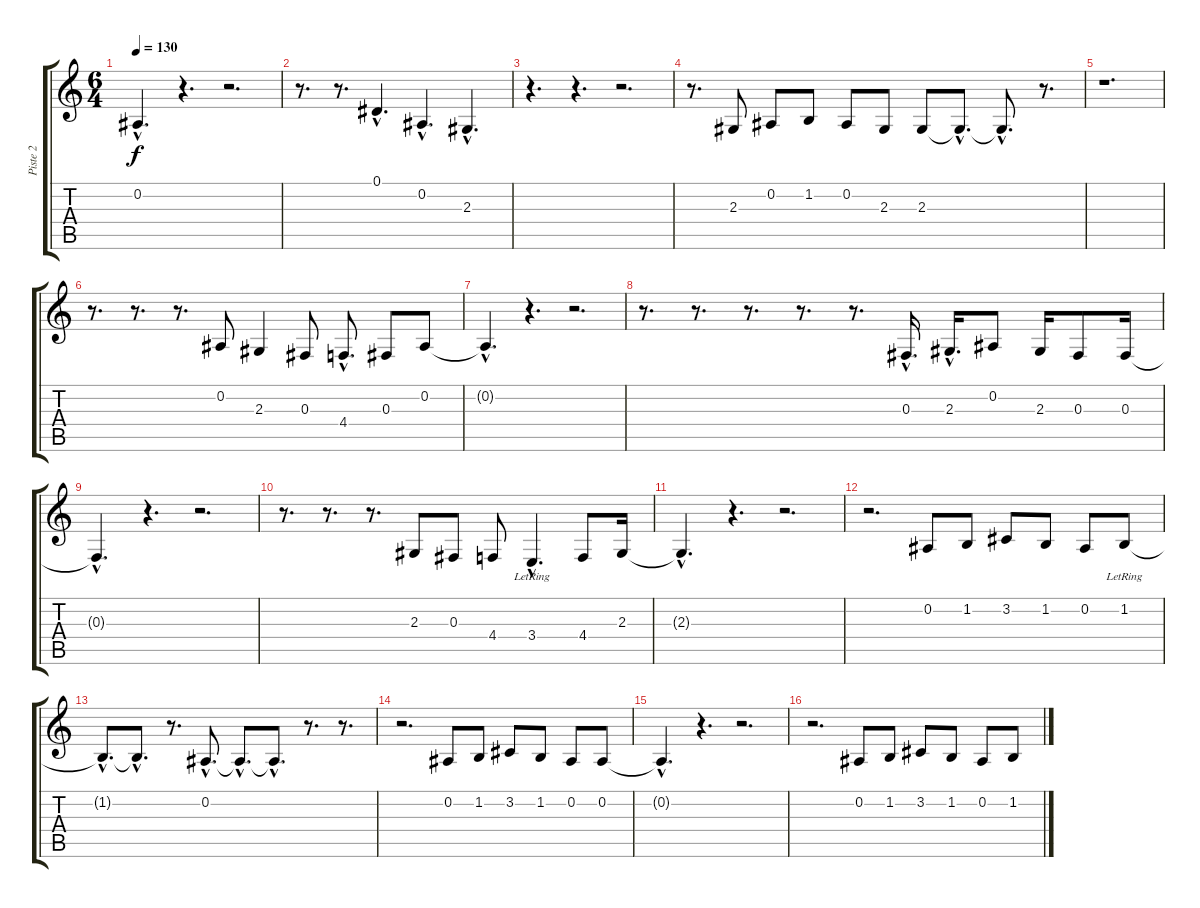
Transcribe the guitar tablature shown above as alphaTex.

\track ("Piste 2" "Piste 2") {instrument flute}
\staff {score tabs}
\tuning (Eb4 Bb3 Gb3 Db3 Ab2 Eb2) {hide}
\ts (6 4)
\tempo 130
\clef g2
\ks c
0.2{hac t}.4{d dy f} r.4{d} r.2{d} |
r.8{d} r.8{d} 0.1{hac}.4{d} 0.2{hac}.4{d} 2.3{hac}.4{d} |
r.4{d} r.4{d} r.2{d} |
r.8{d} 2.3.8 0.2.8 1.2.8 0.2.8 2.3.8 2.3.8 2.3{hac t}.8{d} 2.3{hac t}.8{d} r.8{d} |
r.1{d} |
r.8{d} r.8{d} r.8{d} 0.2.8 2.3.4 0.3.8 4.4{hac}.8{d} 0.3.8 0.2.8 |
0.2{hac t}.4{d} r.4{d} r.2{d} |
r.8{d} r.8{d} r.8{d} r.8{d} r.8{d} 0.3{hac}.16{d} 2.3{hac}.16{d} 0.2.8 2.3.16 0.3.8 0.3.16 |
0.3{hac t}.4{d} r.4{d} r.2{d} |
r.8{d} r.8{d} r.8{d} 2.3.8 0.3.8 4.4.8 3.4{hac lr}.4{d} 4.4.8 2.3.16 |
2.3{hac t}.4{d} r.4{d} r.2{d} |
r.2{d} 0.2.8 1.2.8 3.2.8 1.2.8 0.2.8 1.2{lr}.8 |
1.2{hac t}.8{d} 1.2{hac t}.8{d} r.8{d} 0.2{hac}.8{d} 0.2{hac t}.8{d} 0.2{hac t}.8{d} r.8{d} r.8{d} |
r.2{d} 0.2.8 1.2.8 3.2.8 1.2.8 0.2.8 0.2.8 |
0.2{hac t}.4{d} r.4{d} r.2{d} |
r.2{d} 0.2.8 1.2.8 3.2.8 1.2.8 0.2.8 1.2.8
